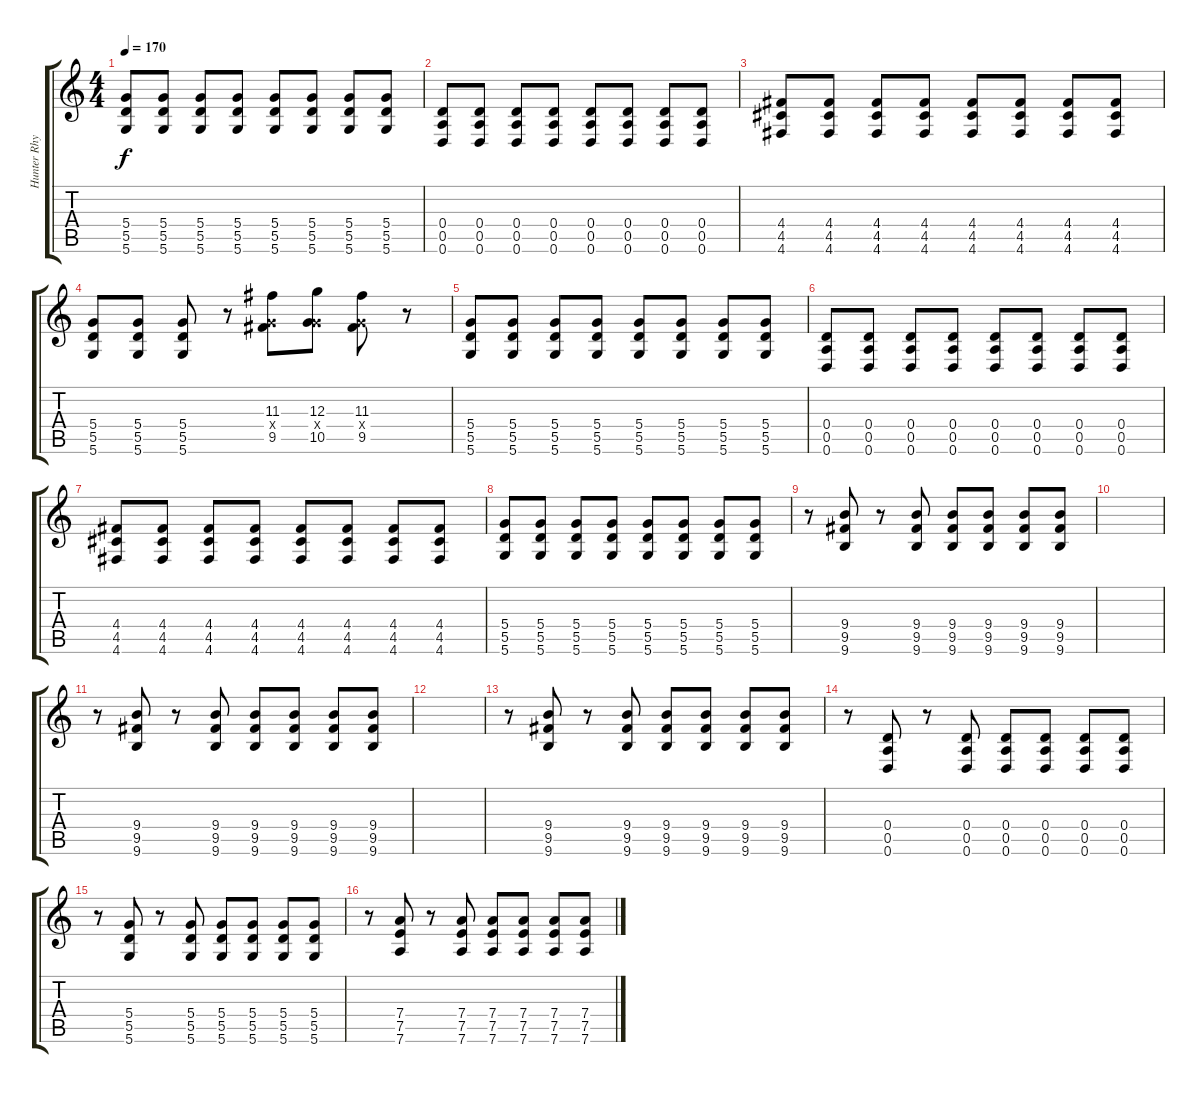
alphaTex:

\track ("Hunter Rhythm" "Hunter Rhy") {instrument overdrivenguitar}
\staff {score tabs}
\tuning (E4 B3 G3 D3 A2 D2) {hide}
\ts (4 4)
\tempo 170
\clef g2
\ks c
(5.4 5.5 5.6).8{dy f} (5.4 5.5 5.6).8 (5.4 5.5 5.6).8 (5.4 5.5 5.6).8 (5.4 5.5 5.6).8 (5.4 5.5 5.6).8 (5.4 5.5 5.6).8 (5.4 5.5 5.6).8 |
(0.4 0.5 0.6).8 (0.4 0.5 0.6).8 (0.4 0.5 0.6).8 (0.4 0.5 0.6).8 (0.4 0.5 0.6).8 (0.4 0.5 0.6).8 (0.4 0.5 0.6).8 (0.4 0.5 0.6).8 |
(4.4 4.5 4.6).8 (4.4 4.5 4.6).8 (4.4 4.5 4.6).8 (4.4 4.5 4.6).8 (4.4 4.5 4.6).8 (4.4 4.5 4.6).8 (4.4 4.5 4.6).8 (4.4 4.5 4.6).8 |
(5.4 5.5 5.6).8 (5.4 5.5 5.6).8 (5.4 5.5 5.6).8 r.8 (11.3 5.4{x} 9.5).8 (12.3 5.4{x} 10.5).8 (11.3 5.4{x} 9.5).8 r.8 |
(5.4 5.5 5.6).8 (5.4 5.5 5.6).8 (5.4 5.5 5.6).8 (5.4 5.5 5.6).8 (5.4 5.5 5.6).8 (5.4 5.5 5.6).8 (5.4 5.5 5.6).8 (5.4 5.5 5.6).8 |
(0.4 0.5 0.6).8 (0.4 0.5 0.6).8 (0.4 0.5 0.6).8 (0.4 0.5 0.6).8 (0.4 0.5 0.6).8 (0.4 0.5 0.6).8 (0.4 0.5 0.6).8 (0.4 0.5 0.6).8 |
(4.4 4.5 4.6).8 (4.4 4.5 4.6).8 (4.4 4.5 4.6).8 (4.4 4.5 4.6).8 (4.4 4.5 4.6).8 (4.4 4.5 4.6).8 (4.4 4.5 4.6).8 (4.4 4.5 4.6).8 |
(5.4 5.5 5.6).8 (5.4 5.5 5.6).8 (5.4 5.5 5.6).8 (5.4 5.5 5.6).8 (5.4 5.5 5.6).8 (5.4 5.5 5.6).8 (5.4 5.5 5.6).8 (5.4 5.5 5.6).8 |
r.8 (9.4 9.5 9.6).8 r.8 (9.4 9.5 9.6).8 (9.4 9.5 9.6).8 (9.4 9.5 9.6).8 (9.4 9.5 9.6).8 (9.4 9.5 9.6).8 |
|
r.8 (9.4 9.5 9.6).8 r.8 (9.4 9.5 9.6).8 (9.4 9.5 9.6).8 (9.4 9.5 9.6).8 (9.4 9.5 9.6).8 (9.4 9.5 9.6).8 |
|
r.8 (9.4 9.5 9.6).8 r.8 (9.4 9.5 9.6).8 (9.4 9.5 9.6).8 (9.4 9.5 9.6).8 (9.4 9.5 9.6).8 (9.4 9.5 9.6).8 |
r.8 (0.4 0.5 0.6).8 r.8 (0.4 0.5 0.6).8 (0.4 0.5 0.6).8 (0.4 0.5 0.6).8 (0.4 0.5 0.6).8 (0.4 0.5 0.6).8 |
r.8 (5.4 5.5 5.6).8 r.8 (5.4 5.5 5.6).8 (5.4 5.5 5.6).8 (5.4 5.5 5.6).8 (5.4 5.5 5.6).8 (5.4 5.5 5.6).8 |
r.8 (7.4 7.5 7.6).8 r.8 (7.4 7.5 7.6).8 (7.4 7.5 7.6).8 (7.4 7.5 7.6).8 (7.4 7.5 7.6).8 (7.4 7.5 7.6).8
